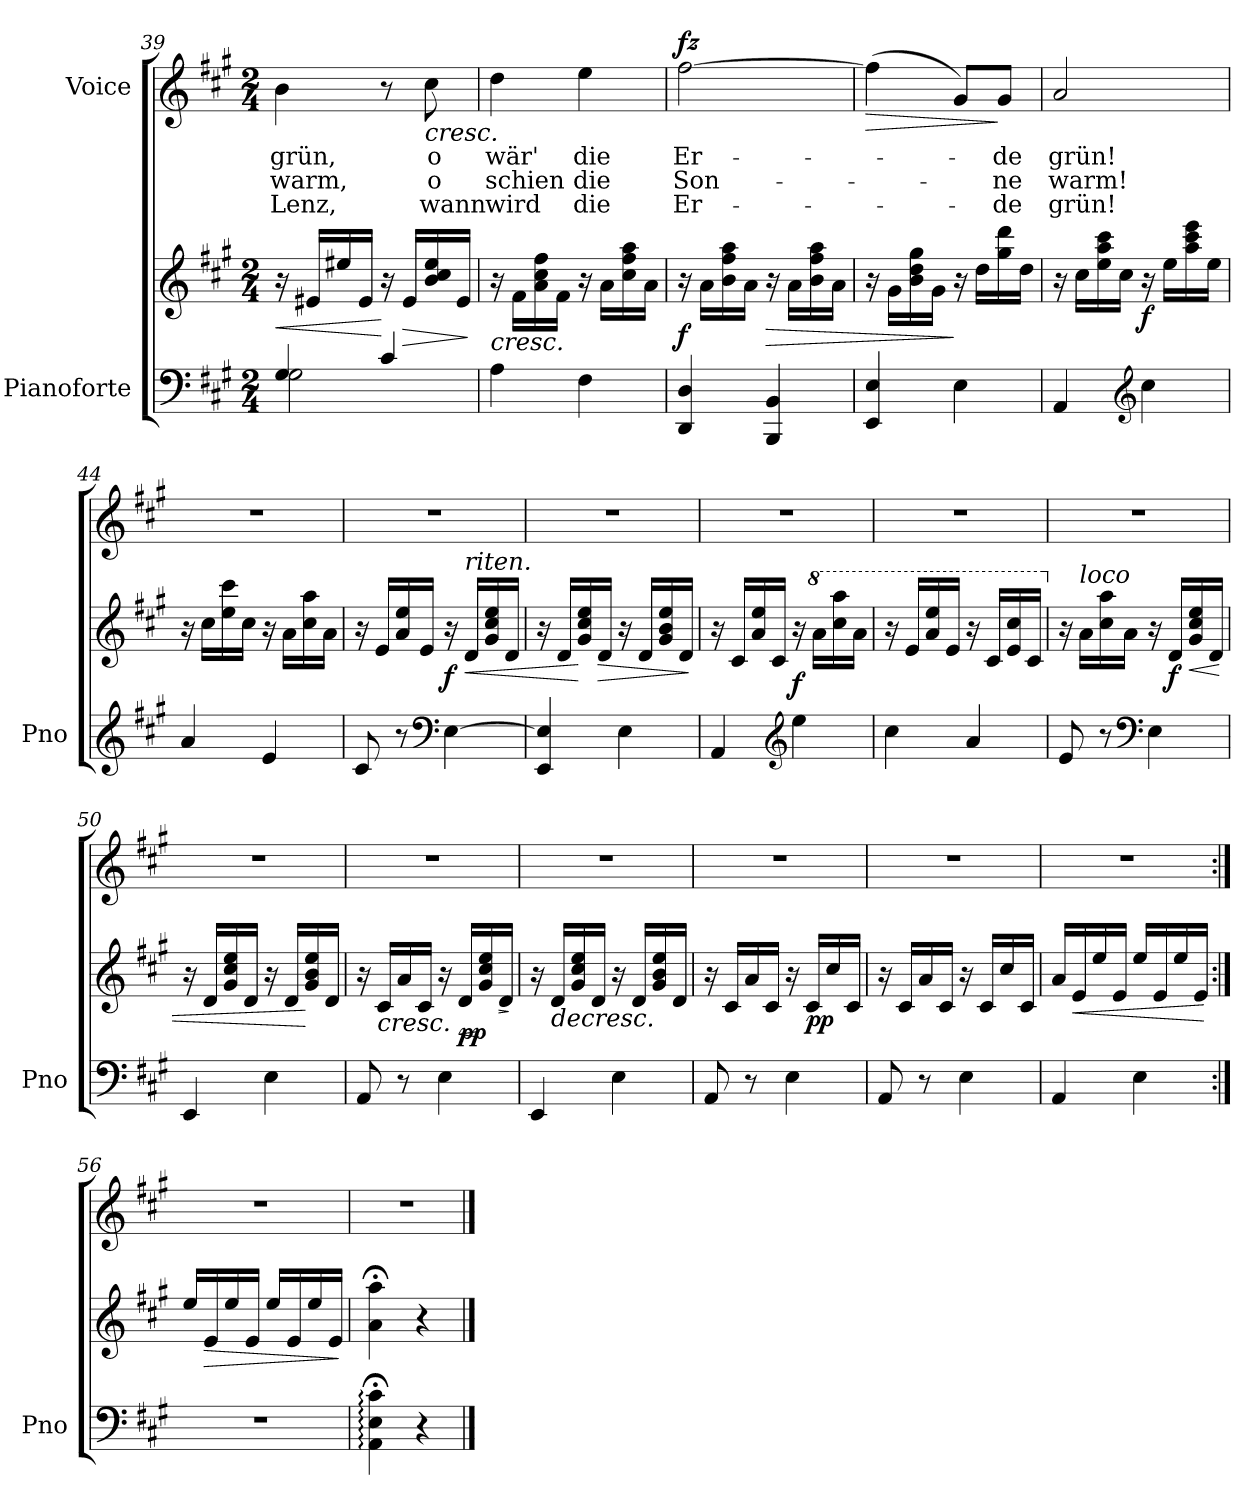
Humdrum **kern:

**kern	**kern	**dynam	**kern	**text	**text	**text	**dynam
*part2	*part2	*part2	*part1	*part1	*part1	*part1	*part1
*staff3	*staff2	*staff2/3	*staff1	*staff1	*staff1	*staff1	*staff1
*I"Pianoforte	*	*	*I"Voice	*	*	*	*
*I'Pno	*	*	*	*	*	*	*
*clefF4	*clefG2	*	*clefG2	*	*	*	*
*k[f#c#g#]	*k[f#c#g#]	*	*k[f#c#g#]	*	*	*	*
*M2/4	*M2/4	*	*M2/4	*	*	*	*
=39	=39	=39	=39	=39	=39	=39	=39
*^	*	*	*	*	*	*	*
!	!	!	!LO:HP:b	!	!	!	!	!
4G#/	2G#\	16r	<	4b\	grün,	warm,	Lenz,	.
.	.	16e#X/LL	.	.	.	.	.	.
.	.	16ee#X/	.	.	.	.	.	.
.	.	16e#/JJ	.	.	.	.	.	.
4c#/	.	16r	[	8r	.	.	.	.
!	!	!	!LO:HP:b	!	!	!	!	!
.	.	16e#/LL	>	.	.	.	.	.
!	!	!	!	!LO:TX:b:i:t=cresc.	!	!	!	!
.	.	16b/ 16cc#/ 16ee#/	.	8cc#\	o	o	wann	.
.	.	16e#/JJ	.	.	.	.	.	.
*v	*v	*	*	*	*	*	*	*
.	.	]	.	.	.	.	.
=40	=40	=40	=40	=40	=40	=40	=40
!	!LO:TX:b:i:t=cresc.	!	!	!	!	!	!
4A\	16r	.	4dd\	wär'	schien	wird	.
.	16f#\LL	.	.	.	.	.	.
.	16a\ 16cc#\ 16ff#\	.	.	.	.	.	.
.	16f#\JJ	.	.	.	.	.	.
4F#\	16r	.	4ee\	die	die	die	.
.	16a\LL	.	.	.	.	.	.
.	16cc#\ 16ff#\ 16aa\	.	.	.	.	.	.
.	16a\JJ	.	.	.	.	.	.
=41	=41	=41	=41	=41	=41	=41	=41
!	!	!LO:DY:b	!	!	!	!	!LO:DY:b
4DD/ 4D/	16r	f	[2ff#\	Er-	Son-	Er-	fz
.	16a\LL	.	.	.	.	.	.
.	16b\ 16ff#\ 16aa\	.	.	.	.	.	.
.	16a\JJ	.	.	.	.	.	.
!	!	!LO:HP:b	!	!	!	!	!
4BBB/ 4BB/	16r	>	.	.	.	.	.
.	16a\LL	.	.	.	.	.	.
.	16b\ 16ff#\ 16aa\	.	.	.	.	.	.
.	16a\JJ	.	.	.	.	.	.
=42	=42	=42	=42	=42	=42	=42	=42
!	!	!	!	!	!	!	!LO:HP:b
4EE/ 4E/	16r	.	(4ff#\]	.	.	.	>
.	16g#\LL	.	.	.	.	.	.
.	16b\ 16dd\ 16gg#\	.	.	.	.	.	.
.	16g#\JJ	.	.	.	.	.	.
4E\	16r	]	8g#/L)	.	.	.	.
.	16dd\LL	.	.	.	.	.	.
.	16gg#\ 16ddd\	.	8g#/J	-de	-ne	de	]
.	16dd\JJ	.	.	.	.	.	.
=43	=43	=43	=43	=43	=43	=43	=43
4AA/	16r	.	2a/	grün!	warm!	grün!	.
.	16cc#\LL	.	.	.	.	.	.
.	16ee\ 16aa\ 16ccc#\	.	.	.	.	.	.
.	16cc#\JJ	.	.	.	.	.	.
*clefG2	*	*	*	*	*	*	*
!	!	!LO:DY:b	!	!	!	!	!
4cc#\	16r	f	.	.	.	.	.
.	16ee\LL	.	.	.	.	.	.
.	16aa\ 16ccc#\ 16eee\	.	.	.	.	.	.
.	16ee\JJ	.	.	.	.	.	.
=44	=44	=44	=44	=44	=44	=44	=44
4a/	16r	.	2r	.	.	.	.
.	16cc#\LL	.	.	.	.	.	.
.	16ee\ 16ccc#\	.	.	.	.	.	.
.	16cc#\JJ	.	.	.	.	.	.
4e/	16r	.	.	.	.	.	.
.	16a\LL	.	.	.	.	.	.
.	16cc#\ 16aa\	.	.	.	.	.	.
.	16a\JJ	.	.	.	.	.	.
=45	=45	=45	=45	=45	=45	=45	=45
8c#/	16r	.	2r	.	.	.	.
.	16e/LL	.	.	.	.	.	.
8r	16a/ 16ee/	.	.	.	.	.	.
.	16e/JJ	.	.	.	.	.	.
*clefF4	*	*	*	*	*	*	*
!	!	!LO:DY:b	!	!	!	!	!
[4E\	16r	f	.	.	.	.	.
!	!LO:TX:i:t=riten.	!	!	!	!	!	!
!	!	!LO:HP:b	!	!	!	!	!
.	16d/LL	<	.	.	.	.	.
.	16g#/ 16cc#/ 16ee/	.	.	.	.	.	.
.	16d/JJ	.	.	.	.	.	.
=46	=46	=46	=46	=46	=46	=46	=46
4EE/ 4E/]	16r	.	2r	.	.	.	.
.	16d/LL	.	.	.	.	.	.
.	16g#/ 16cc#/ 16ee/	[	.	.	.	.	.
!	!	!LO:HP:b	!	!	!	!	!
.	16d/JJ	>	.	.	.	.	.
4E\	16r	.	.	.	.	.	.
.	16d/LL	.	.	.	.	.	.
.	16g#/ 16b/ 16ee/	.	.	.	.	.	.
.	16d/JJ	.	.	.	.	.	.
.	.	]	.	.	.	.	.
=47	=47	=47	=47	=47	=47	=47	=47
4AA/	16r	.	2r	.	.	.	.
.	16c#/LL	.	.	.	.	.	.
.	16a/ 16ee/	.	.	.	.	.	.
.	16c#/JJ	.	.	.	.	.	.
*clefG2	*	*	*	*	*	*	*
!	!	!LO:DY:b	!	!	!	!	!
4ee\	16r	f	.	.	.	.	.
*	*8va	*	*	*	*	*	*
.	16aa\LL	.	.	.	.	.	.
.	16ccc#\ 16aaa\	.	.	.	.	.	.
.	16aa\JJ	.	.	.	.	.	.
=48	=48	=48	=48	=48	=48	=48	=48
4cc#\	16r	.	2r	.	.	.	.
.	16ee/LL	.	.	.	.	.	.
.	16aa/ 16eee/	.	.	.	.	.	.
.	16ee/JJ	.	.	.	.	.	.
4a/	16r	.	.	.	.	.	.
.	16cc#/LL	.	.	.	.	.	.
.	16ee/ 16ccc#/	.	.	.	.	.	.
.	16cc#/JJ	.	.	.	.	.	.
=49	=49	=49	=49	=49	=49	=49	=49
*	*X8va	*	*	*	*	*	*
8e/	16r	.	2r	.	.	.	.
!	!LO:TX:i:t=loco	!	!	!	!	!	!
.	16a\LL	.	.	.	.	.	.
8r	16cc#\ 16aa\	.	.	.	.	.	.
.	16a\JJ	.	.	.	.	.	.
*clefF4	*	*	*	*	*	*	*
4E\	16r	.	.	.	.	.	.
!	!	!LO:DY:b	!	!	!	!	!
.	16d/LL	f	.	.	.	.	.
!	!	!LO:HP:b	!	!	!	!	!
.	16g#/ 16cc#/ 16ee/	<	.	.	.	.	.
.	16d/JJ	.	.	.	.	.	.
=50	=50	=50	=50	=50	=50	=50	=50
4EE/	16r	.	2r	.	.	.	.
.	16d/LL	.	.	.	.	.	.
.	16g#/ 16cc#/ 16ee/	.	.	.	.	.	.
.	16d/JJ	.	.	.	.	.	.
4E\	16r	.	.	.	.	.	.
.	16d/LL	.	.	.	.	.	.
.	16g#/ 16b/ 16ee/	[	.	.	.	.	.
.	16d/JJ	.	.	.	.	.	.
=51	=51	=51	=51	=51	=51	=51	=51
8AA/	16r	.	2r	.	.	.	.
!	!	!LO:HP:b	!	!	!	!	!
.	16c#/LL	<	.	.	.	.	.
8r	16a/	.	.	.	.	.	.
.	16c#/JJ	.	.	.	.	.	.
4E\	16r	.	.	.	.	.	.
!	!	!LO:HP:b	!	!	!	!	!
!	!	!LO:DY:n=1:b	!	!	!	!	!
.	16d/LL	< pp	.	.	.	.	.
.	16g#/ 16cc#/ 16ee/	[ [	.	.	.	.	.
!	!	!LO:HP:b	!	!	!	!	!
.	16d/JJ	>	.	.	.	.	.
.	.	]	.	.	.	.	.
=52	=52	=52	=52	=52	=52	=52	=52
4EE/	16r	.	2r	.	.	.	.
!	!	!LO:HP:b	!	!	!	!	!
.	16d/LL	>	.	.	.	.	.
.	16g#/ 16cc#/ 16ee/	.	.	.	.	.	.
.	16d/JJ	.	.	.	.	.	.
4E\	16r	.	.	.	.	.	.
.	16d/LL	.	.	.	.	.	.
.	16g#/ 16b/ 16ee/	.	.	.	.	.	.
.	16d/JJ	.	.	.	.	.	.
=53	=53	=53	=53	=53	=53	=53	=53
8AA/	16r	.	2r	.	.	.	.
.	16c#/LL	.	.	.	.	.	.
8r	16a/	.	.	.	.	.	.
.	16c#/JJ	.	.	.	.	.	.
4E\	16r	.	.	.	.	.	.
!	!	!LO:DY:b	!	!	!	!	!
.	16c#/LL	pp	.	.	.	.	.
.	16cc#/	.	.	.	.	.	.
.	16c#/JJ	]	.	.	.	.	.
=54	=54	=54	=54	=54	=54	=54	=54
8AA/	16r	.	2r	.	.	.	.
.	16c#/LL	.	.	.	.	.	.
8r	16a/	.	.	.	.	.	.
.	16c#/JJ	.	.	.	.	.	.
4E\	16r	.	.	.	.	.	.
.	16c#/LL	.	.	.	.	.	.
.	16cc#/	.	.	.	.	.	.
.	16c#/JJ	.	.	.	.	.	.
=55	=55	=55	=55	=55	=55	=55	=55
4AA/	16a/LL	.	2r	.	.	.	.
!	!	!LO:HP:b	!	!	!	!	!
.	16e/	<	.	.	.	.	.
.	16ee/	.	.	.	.	.	.
.	16e/JJ	.	.	.	.	.	.
4E\	16ee/LL	.	.	.	.	.	.
.	16e/	.	.	.	.	.	.
.	16ee/	.	.	.	.	.	.
.	16e/JJ	.	.	.	.	.	.
.	.	[	.	.	.	.	.
=56:|!	=56:|!	=56:|!	=56:|!	=56:|!	=56:|!	=56:|!	=56:|!
2r	16ee/LL	.	2r	.	.	.	.
!	!	!LO:HP:b	!	!	!	!	!
.	16e/	>	.	.	.	.	.
.	16ee/	.	.	.	.	.	.
.	16e/JJ	.	.	.	.	.	.
.	16ee/LL	.	.	.	.	.	.
.	16e/	.	.	.	.	.	.
.	16ee/	.	.	.	.	.	.
.	16e/JJ	.	.	.	.	.	.
.	.	]	.	.	.	.	.
=57	=57	=57	=57	=57	=57	=57	=57
4AA\:;< 4E\:;< 4c#\:;<	4a\;< 4aa\;<	.	2r	.	.	.	.
4r	4r	.	.	.	.	.	.
==	==	==	==	==	==	==	==
*-	*-	*-	*-	*-	*-	*-	*-
